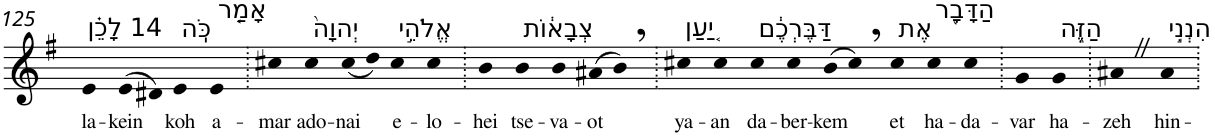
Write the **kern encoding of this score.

**kern	**text
*part1	*part1
*staff1	*staff1
*I"Piano	*
*I'Pno	*
!!LO:PB:g=z
*clefG2	*
*k[f#]	*
*G:	*
=125	=125
!LO:TX:a:t=14 לָכֵ֗ן	!
!	!LO:LY:b
4e	la-
!	!LO:LY:b
(>8e	-kein
8d#X)	.
!LO:TX:a:t=כֹּֽה	!
!	!LO:LY:b
4e	koh
!LO:TX:a:t=אָמַ֤ר	!
!	!LO:LY:b
4e	a-
=126.	=126.
!	!LO:LY:b
4cc#X	-mar
!LO:TX:a:t=יְהוָה֙	!
!	!LO:LY:b
4cc#	ado-
!	!LO:LY:b
(<8cc#	-nai
8dd)	.
!LO:TX:a:t=אֱלֹהֵ֣י	!
!	!LO:LY:b
4cc#	e-
!	!LO:LY:b
4cc#	-lo-
=127.	=127.
!	!LO:LY:b
4b	-hei
!LO:TX:a:t=צְבָא֔וֹת	!
!	!LO:LY:b
4b	tse-
!	!LO:LY:b
4b	-va-
!	!LO:LY:b
(>8a#X	-ot
8b,)	.
=128.	=128.
!LO:TX:a:t=יַ֚עַן	!
!	!LO:LY:b
4cc#X	ya-
!	!LO:LY:b
4cc#	-an
!LO:TX:a:t=דַּבֶּרְכֶ֔ם	!
!	!LO:LY:b
4cc#	da-
!	!LO:LY:b
4cc#	-ber-
!	!LO:LY:b
(>8b	-kem
8cc#,)	.
!LO:TX:a:t=אֶת	!
!	!LO:LY:b
4cc#	et
!LO:TX:a:t=הַדָּבָ֖ר	!
!	!LO:LY:b
4cc#	ha-
!	!LO:LY:b
4cc#	-da-
=129.	=129.
!	!LO:LY:b
4g	-var
!LO:TX:a:t=הַזֶּ֑ה	!
!	!LO:LY:b
4g	ha-
=130.	=130.
!	!LO:LY:b
4a#XZ	-zeh
!LO:TX:a:t=הִנְנִ֣י	!
!	!LO:LY:b
4a#	hin-
=.	=.
*-	*-
